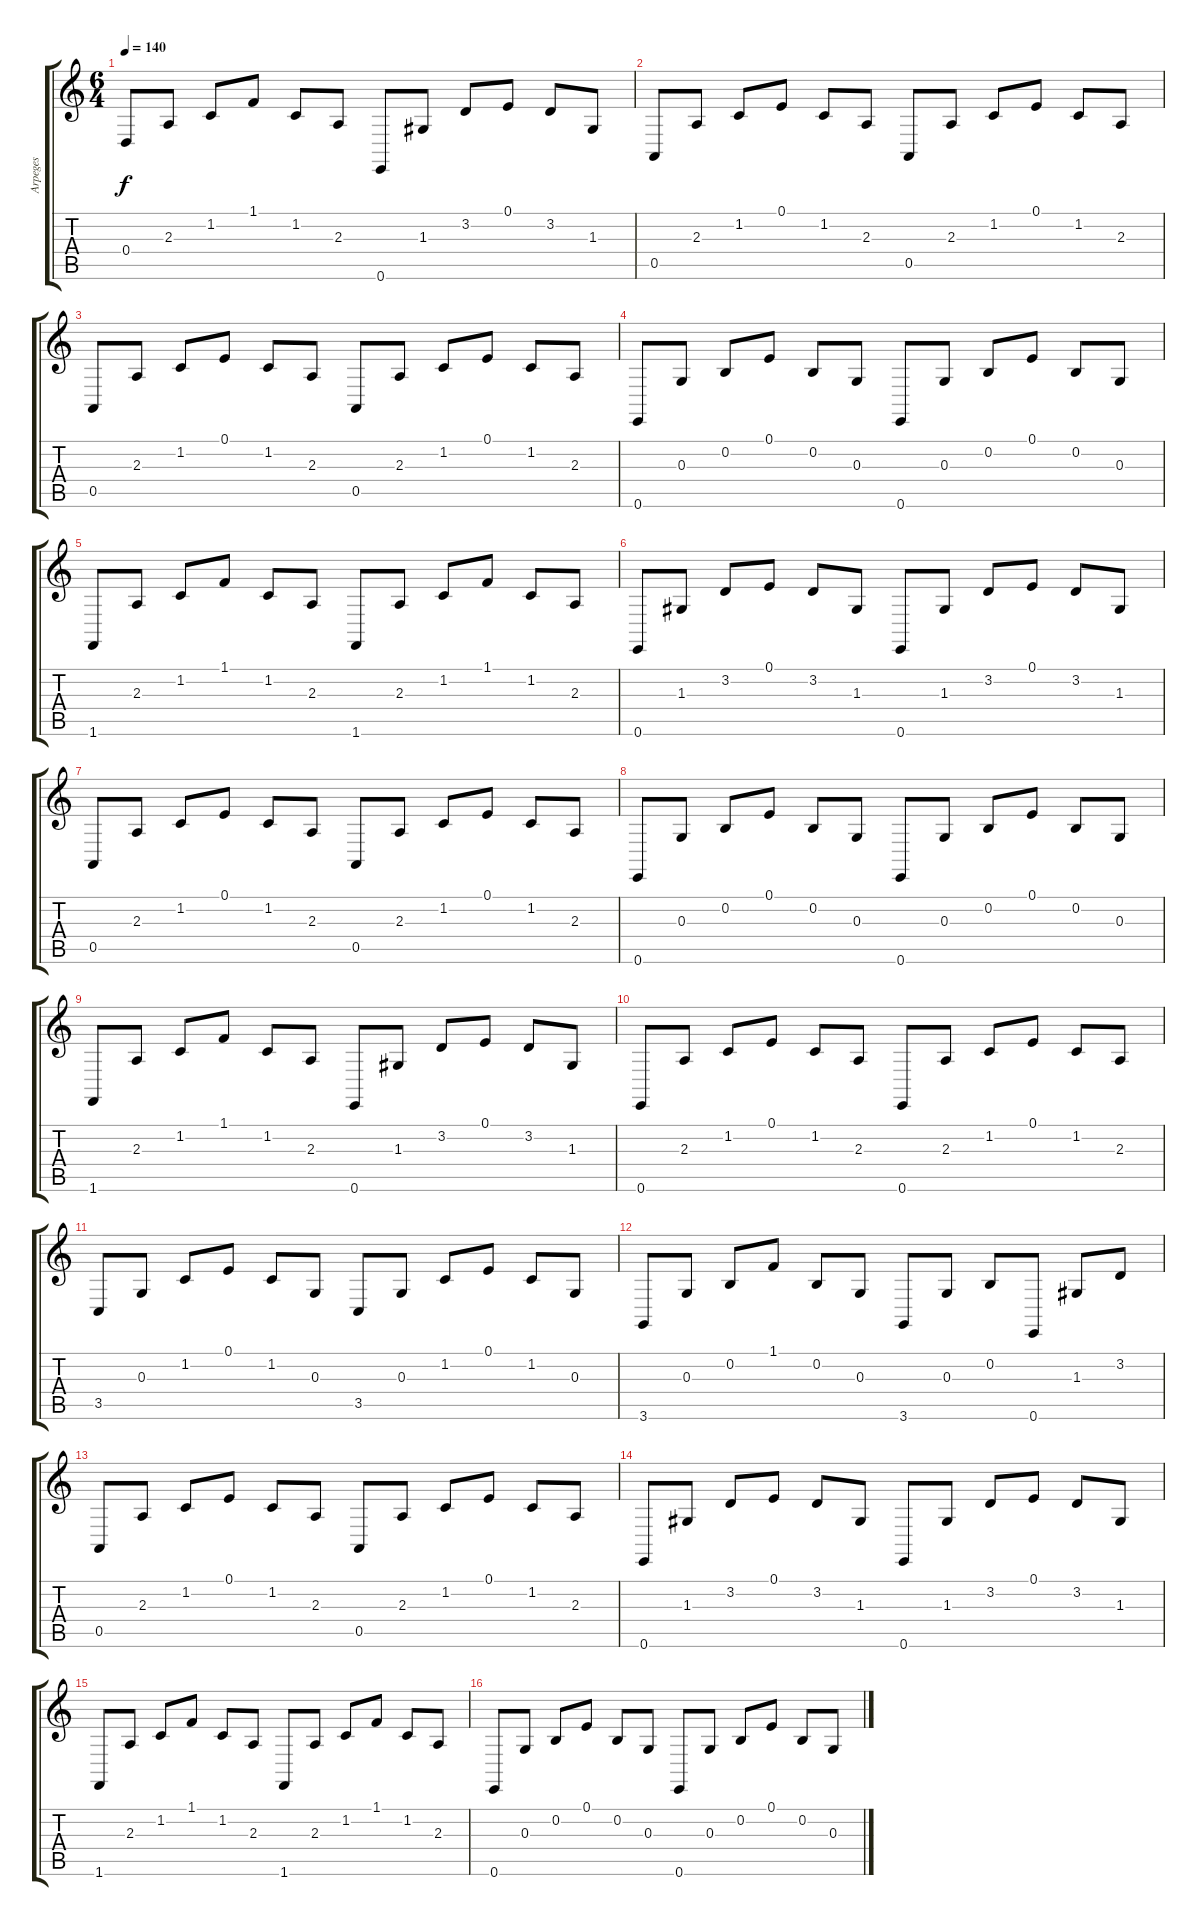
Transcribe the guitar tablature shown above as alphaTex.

\track ("Arpeges" "Arpeges") {instrument brightacousticpiano}
\staff {score tabs}
\tuning (E4 B3 G3 D3 A2 E2) {hide}
\ts (6 4)
\tempo 140
\clef g2
\ks c
0.4.8{dy f} 2.3.8 1.2.8 1.1.8 1.2.8 2.3.8 0.6.8 1.3.8 3.2.8 0.1.8 3.2.8 1.3.8 |
0.5.8 2.3.8 1.2.8 0.1.8 1.2.8 2.3.8 0.5.8 2.3.8 1.2.8 0.1.8 1.2.8 2.3.8 |
0.5.8 2.3.8 1.2.8 0.1.8 1.2.8 2.3.8 0.5.8 2.3.8 1.2.8 0.1.8 1.2.8 2.3.8 |
0.6.8 0.3.8 0.2.8 0.1.8 0.2.8 0.3.8 0.6.8 0.3.8 0.2.8 0.1.8 0.2.8 0.3.8 |
1.6.8 2.3.8 1.2.8 1.1.8 1.2.8 2.3.8 1.6.8 2.3.8 1.2.8 1.1.8 1.2.8 2.3.8 |
0.6.8 1.3.8 3.2.8 0.1.8 3.2.8 1.3.8 0.6.8 1.3.8 3.2.8 0.1.8 3.2.8 1.3.8 |
0.5.8 2.3.8 1.2.8 0.1.8 1.2.8 2.3.8 0.5.8 2.3.8 1.2.8 0.1.8 1.2.8 2.3.8 |
0.6.8 0.3.8 0.2.8 0.1.8 0.2.8 0.3.8 0.6.8 0.3.8 0.2.8 0.1.8 0.2.8 0.3.8 |
1.6.8 2.3.8 1.2.8 1.1.8 1.2.8 2.3.8 0.6.8 1.3.8 3.2.8 0.1.8 3.2.8 1.3.8 |
0.6.8 2.3.8 1.2.8 0.1.8 1.2.8 2.3.8 0.6.8 2.3.8 1.2.8 0.1.8 1.2.8 2.3.8 |
3.5.8 0.3.8 1.2.8 0.1.8 1.2.8 0.3.8 3.5.8 0.3.8 1.2.8 0.1.8 1.2.8 0.3.8 |
3.6.8 0.3.8 0.2.8 1.1.8 0.2.8 0.3.8 3.6.8 0.3.8 0.2.8 0.6.8 1.3.8 3.2.8 |
0.5.8 2.3.8 1.2.8 0.1.8 1.2.8 2.3.8 0.5.8 2.3.8 1.2.8 0.1.8 1.2.8 2.3.8 |
0.6.8 1.3.8 3.2.8 0.1.8 3.2.8 1.3.8 0.6.8 1.3.8 3.2.8 0.1.8 3.2.8 1.3.8 |
1.6.8 2.3.8 1.2.8 1.1.8 1.2.8 2.3.8 1.6.8 2.3.8 1.2.8 1.1.8 1.2.8 2.3.8 |
0.6.8 0.3.8 0.2.8 0.1.8 0.2.8 0.3.8 0.6.8 0.3.8 0.2.8 0.1.8 0.2.8 0.3.8
